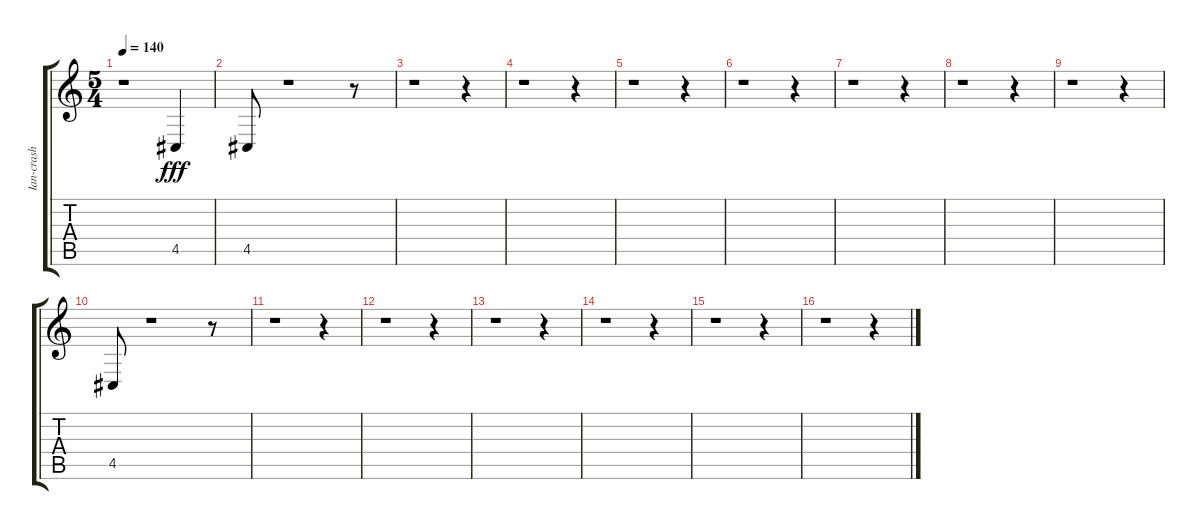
\track ("Ian-crash" "Ian-crash") {instrument acousticgrandpiano}
\staff {score tabs}
\tuning (E4 B3 G3 D3 A2 E2) {hide}
\ts (5 4)
\tempo 140
\clef g2
\ks c
r.1{dy fff} 4.5.4 |
4.5.8 r.1 r.8 |
r.1 r.4 |
r.1 r.4 |
r.1 r.4 |
r.1 r.4 |
r.1 r.4 |
r.1 r.4 |
r.1 r.4 |
4.5.8 r.1 r.8 |
r.1 r.4 |
r.1 r.4 |
r.1 r.4 |
r.1 r.4 |
r.1 r.4 |
r.1 r.4
